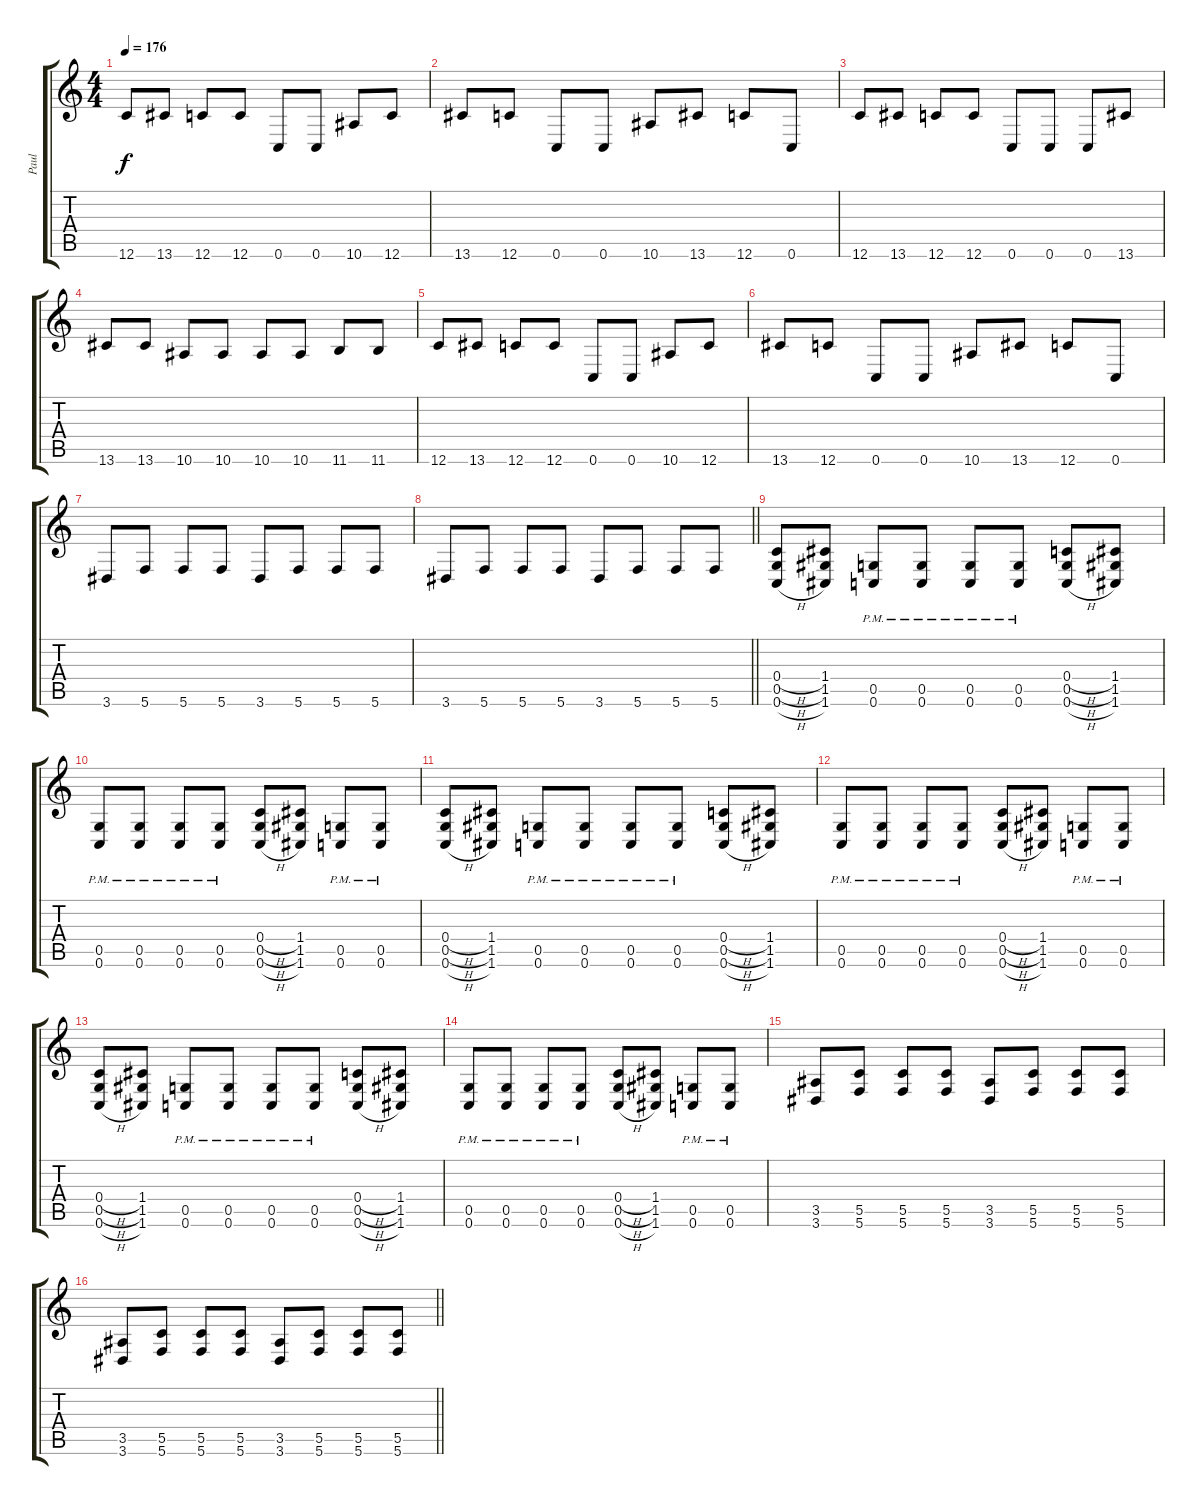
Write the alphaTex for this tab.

\track ("Paul" "Paul") {instrument overdrivenguitar}
\staff {score tabs}
\tuning (D4 A3 F3 C3 G2 C2) {hide}
\ts (4 4)
\tempo 176
\clef g2
\ks c
12.6.8{dy f} 13.6.8 12.6.8 12.6.8 0.6.8 0.6.8 10.6.8 12.6.8 |
13.6.8 12.6.8 0.6.8 0.6.8 10.6.8 13.6.8 12.6.8 0.6.8 |
12.6.8 13.6.8 12.6.8 12.6.8 0.6.8 0.6.8 0.6.8 13.6.8 |
13.6.8 13.6.8 10.6.8 10.6.8 10.6.8 10.6.8 11.6.8 11.6.8 |
12.6.8 13.6.8 12.6.8 12.6.8 0.6.8 0.6.8 10.6.8 12.6.8 |
13.6.8 12.6.8 0.6.8 0.6.8 10.6.8 13.6.8 12.6.8 0.6.8 |
3.6.8 5.6.8 5.6.8 5.6.8 3.6.8 5.6.8 5.6.8 5.6.8 |
\barLineRight lightlight
3.6.8 5.6.8 5.6.8 5.6.8 3.6.8 5.6.8 5.6.8 5.6.8 |
(0.4{h} 0.5{h} 0.6{h}).8 (1.4 1.5 1.6).8 (0.5{pm} 0.6{pm}).8 (0.5{pm} 0.6{pm}).8 (0.5{pm} 0.6{pm}).8 (0.5{pm} 0.6{pm}).8 (0.4{h} 0.5{h} 0.6{h}).8 (1.4 1.5 1.6).8 |
(0.5{pm} 0.6{pm}).8 (0.5{pm} 0.6{pm}).8 (0.5{pm} 0.6{pm}).8 (0.5{pm} 0.6{pm}).8 (0.4{h} 0.5{h} 0.6{h}).8 (1.4 1.5 1.6).8 (0.5{pm} 0.6{pm}).8 (0.5{pm} 0.6{pm}).8 |
(0.4{h} 0.5{h} 0.6{h}).8 (1.4 1.5 1.6).8 (0.5{pm} 0.6{pm}).8 (0.5{pm} 0.6{pm}).8 (0.5{pm} 0.6{pm}).8 (0.5{pm} 0.6{pm}).8 (0.4{h} 0.5{h} 0.6{h}).8 (1.4 1.5 1.6).8 |
(0.5{pm} 0.6{pm}).8 (0.5{pm} 0.6{pm}).8 (0.5{pm} 0.6{pm}).8 (0.5{pm} 0.6{pm}).8 (0.4{h} 0.5{h} 0.6{h}).8 (1.4 1.5 1.6).8 (0.5{pm} 0.6{pm}).8 (0.5{pm} 0.6{pm}).8 |
(0.4{h} 0.5{h} 0.6{h}).8 (1.4 1.5 1.6).8 (0.5{pm} 0.6{pm}).8 (0.5{pm} 0.6{pm}).8 (0.5{pm} 0.6{pm}).8 (0.5{pm} 0.6{pm}).8 (0.4{h} 0.5{h} 0.6{h}).8 (1.4 1.5 1.6).8 |
(0.5{pm} 0.6{pm}).8 (0.5{pm} 0.6{pm}).8 (0.5{pm} 0.6{pm}).8 (0.5{pm} 0.6{pm}).8 (0.4{h} 0.5{h} 0.6{h}).8 (1.4 1.5 1.6).8 (0.5{pm} 0.6{pm}).8 (0.5{pm} 0.6{pm}).8 |
(3.5 3.6).8 (5.5 5.6).8 (5.5 5.6).8 (5.5 5.6).8 (3.5 3.6).8 (5.5 5.6).8 (5.5 5.6).8 (5.5 5.6).8 |
\barLineRight lightlight
(3.5 3.6).8 (5.5 5.6).8 (5.5 5.6).8 (5.5 5.6).8 (3.5 3.6).8 (5.5 5.6).8 (5.5 5.6).8 (5.5 5.6).8
